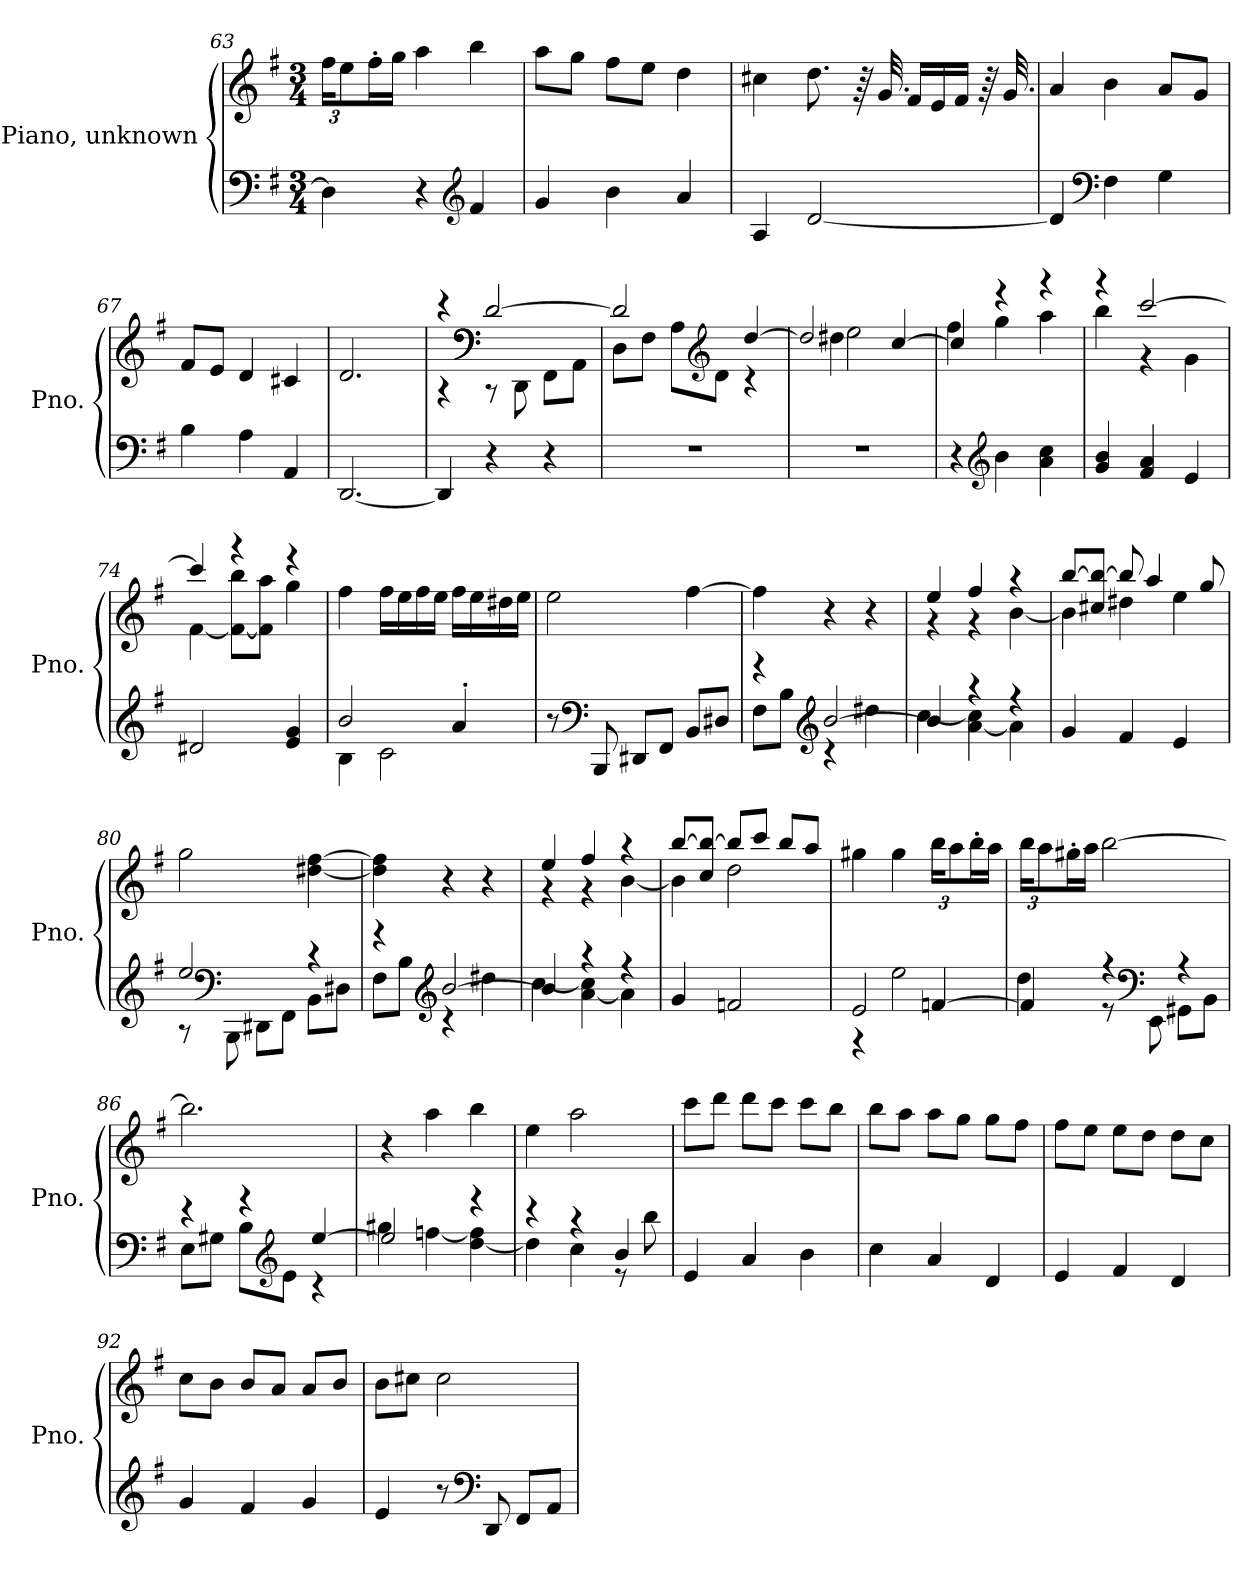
**kern	**kern
*part1	*part1
*staff2	*staff1
*I"Piano, unknown	*
*I'Pno.	*
*clefF4	*clefG2
*k[f#]	*k[f#]
*M3/4	*M3/4
*	*Xbrackettup
=63	=63
4D\]	24ff#\KL
.	12ee\
.	16ff#'\L
.	16gg\JJ
4r	4aa\
*clefG2	*
4f#/	4bb\
=64	=64
4g/	8aa\L
.	8gg\J
4b\	8ff#\L
.	8ee\J
4a/	4dd\
!!LO:PB:g=z
=65	=65
4A/	4cc#X\
[2d/	8.dd\
.	64r
.	32.g/
.	16f#/LL
.	16e/
.	16f#/JJ
.	64r
.	32.g/
=66	=66
4d/]	4a/
*clefF4	*
4F#\	4b\
4G\	8a/L
.	8g/J
=67	=67
4B\	8f#/L
.	8e/J
4A\	4d/
4AA/	4c#X/
=68	=68
[2.DD/	2.d/
=69	=69
*	*^
4DD/]	4r	4r
*	*clefF4	*
4r	[2d/	8r
.	.	8DD\
4r	.	8FF#\L
.	.	8AA\J
=70	=70	=70
2.r	2d/]	8D\L
.	.	8F#\J
.	.	8A\L
*	*clefG2	*
.	.	8d\J
.	[4dd/	4r
!!LO:LB:g=z	!!
=71	=71	=71
2.r	2dd/]	4dd#X\
.	.	2ee\
.	[4cc/	.
=72	=72	=72
4r	4cc/]	4ff#\
*clefG2	*	*
4b\	4r	4gg\
4a\ 4cc\	4r	4aa\
=73	=73	=73
4g/ 4b/	4r	4bb\
4f#/ 4a/	[2ccc/	4r
4e/	.	4g\
=74	=74	=74
2d#X/	4ccc/]	[4f#\
.	4r	8f#\_ 8bb\L
.	.	8f#\] 8aa\J
4e/ 4g/	4r	4gg\
*	*v	*v
=75	=75
*^	*
2b/	4B\	4ff#\
.	2c\	16ff#\LL
.	.	16ee\
.	.	16ff#\
.	.	16ee\JJ
4a'/	.	16ff#\LL
.	.	16ee\
.	.	16dd#X\
.	.	16ee\JJ
*v	*v	*
=76	=76
8r	2ee\
*clefF4	*
8BBB/	.
8DD#X/L	.
8FF#/J	.
8BB/L	[4ff#\
8D#X/J	.
!!LO:LB:g=z
=77	=77
*^	*
4r	8F#\L	4ff#\]
.	8B\J	.
*clefG2	*	*
[2b/	4r	4r
.	4dd#X\	4r
=78	=78	=78
*	*	*^
4b/]	[4cc\	4ee/	4r
4r	[4a\ 4cc\]	4ff#/	4r
4r	4a\]	4r	[4b\
*v	*v	*	*
=79	=79	=79
4g/	[8bb/L	4b\]
.	8cc#X/ 8bb/_J	.
4f#/	8bb/]	4dd#X\
.	4aa/	.
4e/	.	4ee\
.	8gg/	.
*	*v	*v
=80	=80
*^	*
2ee/	8r	2gg\
*clefF4	*	*
.	8BBB\	.
.	8DD#X\L	.
.	8FF#\J	.
4r	8BB\L	[4dd#X\ [4ff#\
.	8D#X\J	.
=81	=81	=81
4r	8F#\L	4dd#\] 4ff#\]
.	8B\J	.
*clefG2	*	*
[2b/	4r	4r
.	4dd#X\	4r
!!LO:LB:g=z
=82	=82	=82
*	*	*^
4b/]	[4cc\	4ee/	4r
4r	[4a\ 4cc\]	4ff#/	4r
4r	4a\]	4r	[4b\
*v	*v	*	*
=83	=83	=83
4g/	[8bb/L	4b\]
.	8cc/ 8bb/_J	.
2fn/	8bb/L]	2dd\
.	8ccc/J	.
.	8bb/L	.
.	8aa/J	.
*	*v	*v
=84	=84
*^	*
2e/	4r	4gg#X\
.	2ee\	4gg#\
[4fn/	.	24bb\KL
.	.	12aa\
.	.	16bb'\L
.	.	16aa\JJ
=85	=85	=85
4f/]	4dd\	24bb\KL
.	.	12aa\
.	.	16gg#X'\L
.	.	16aa\JJ
4r	8r	[2bb\
*clefF4	*	*
.	8EE\	.
4r	8GG#X\L	.
.	8BB\J	.
=86	=86	=86
4r	8E\L	2.bb\]
.	8G#X\J	.
4r	8B\L	.
*clefG2	*	*
.	8e\J	.
[4ee/	4r	.
!!LO:LB:g=z
=87	=87	=87
2ee/]	4gg#X\	4r
.	[4ffn\	4aa\
4r	[4dd\ 4ff\]	4bb\
=88	=88	=88
4r	4dd\]	4ee\
4r	4cc\	2aa\
4b/	8r	.
.	8bb\	.
*v	*v	*
=89	=89
4e/	8ccc\L
.	8ddd\J
4a/	8ddd\L
.	8ccc\J
4b\	8ccc\L
.	8bb\J
=90	=90
4cc\	8bb\L
.	8aa\J
4a/	8aa\L
.	8gg\J
4d/	8gg\L
.	8ff#\J
=91	=91
4e/	8ff#\L
.	8ee\J
4f#/	8ee\L
.	8dd\J
4d/	8dd\L
.	8cc\J
=92	=92
4g/	8cc\L
.	8b\J
4f#/	8b/L
.	8a/J
4g/	8a/L
.	8b/J
!!LO:LB:g=z
=93	=93
4e/	8b\L
.	8cc#X\J
8r	2cc#\
*clefF4	*
8DD/	.
8FF#/L	.
8AA/J	.
=	=
*-	*-
